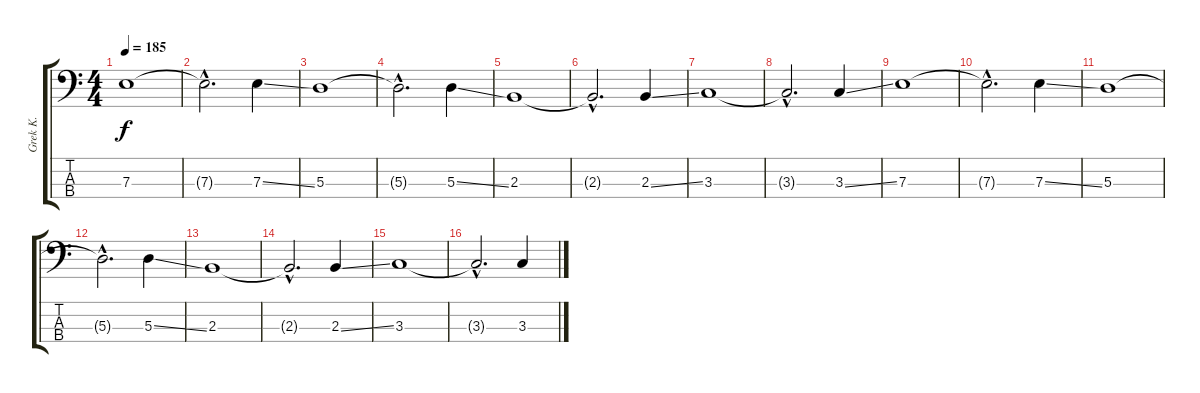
\track ("Grek K." "Grek K.") {instrument electricbasspick}
\staff {score tabs}
\tuning (G2 D2 A1 E1) {hide}
\ts (4 4)
\tempo 185
\clef f4
\ks c
7.3.1{dy f} |
7.3{hac t}.2{d} 7.3{ss}.4 |
5.3.1 |
5.3{hac t}.2{d} 5.3{ss}.4 |
2.3.1 |
2.3{hac t}.2{d} 2.3{ss}.4 |
3.3.1 |
3.3{hac t}.2{d} 3.3{ss}.4 |
7.3.1 |
7.3{hac t}.2{d} 7.3{ss}.4 |
5.3.1 |
5.3{hac t}.2{d} 5.3{ss}.4 |
2.3.1 |
2.3{hac t}.2{d} 2.3{ss}.4 |
3.3.1 |
3.3{hac t}.2{d} 3.3{ss}.4
